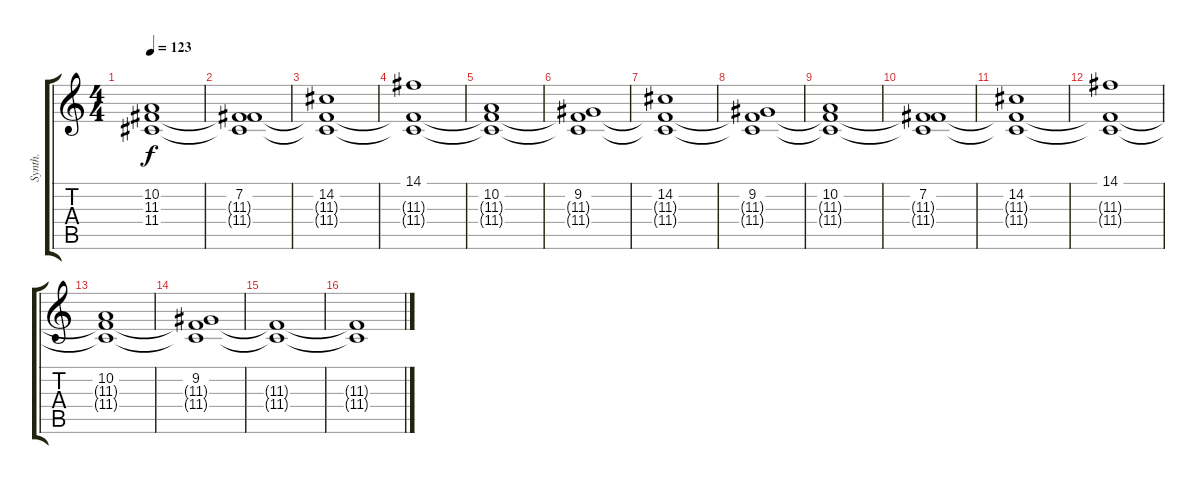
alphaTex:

\track ("Synth." "Synth.") {instrument pad2warm}
\staff {score tabs}
\tuning (E4 B3 G3 D3 A2 E2) {hide}
\ts (4 4)
\tempo 123
\clef g2
\ks c
(10.2 11.3{t} 11.4{t}).1{dy f} |
(7.2 11.3{t} 11.4{t}).1 |
(14.2 11.3{t} 11.4{t}).1 |
(14.1 11.3{t} 11.4{t}).1 |
(10.2 11.3{t} 11.4{t}).1 |
(9.2 11.3{t} 11.4{t}).1 |
(14.2 11.3{t} 11.4{t}).1 |
(9.2 11.3{t} 11.4{t}).1 |
(10.2 11.3{t} 11.4{t}).1 |
(7.2 11.3{t} 11.4{t}).1 |
(14.2 11.3{t} 11.4{t}).1 |
(14.1 11.3{t} 11.4{t}).1 |
(10.2 11.3{t} 11.4{t}).1 |
(9.2 11.3{t} 11.4{t}).1 |
(11.3{t} 11.4{t}).1 |
(11.3{t} 11.4{t}).1
